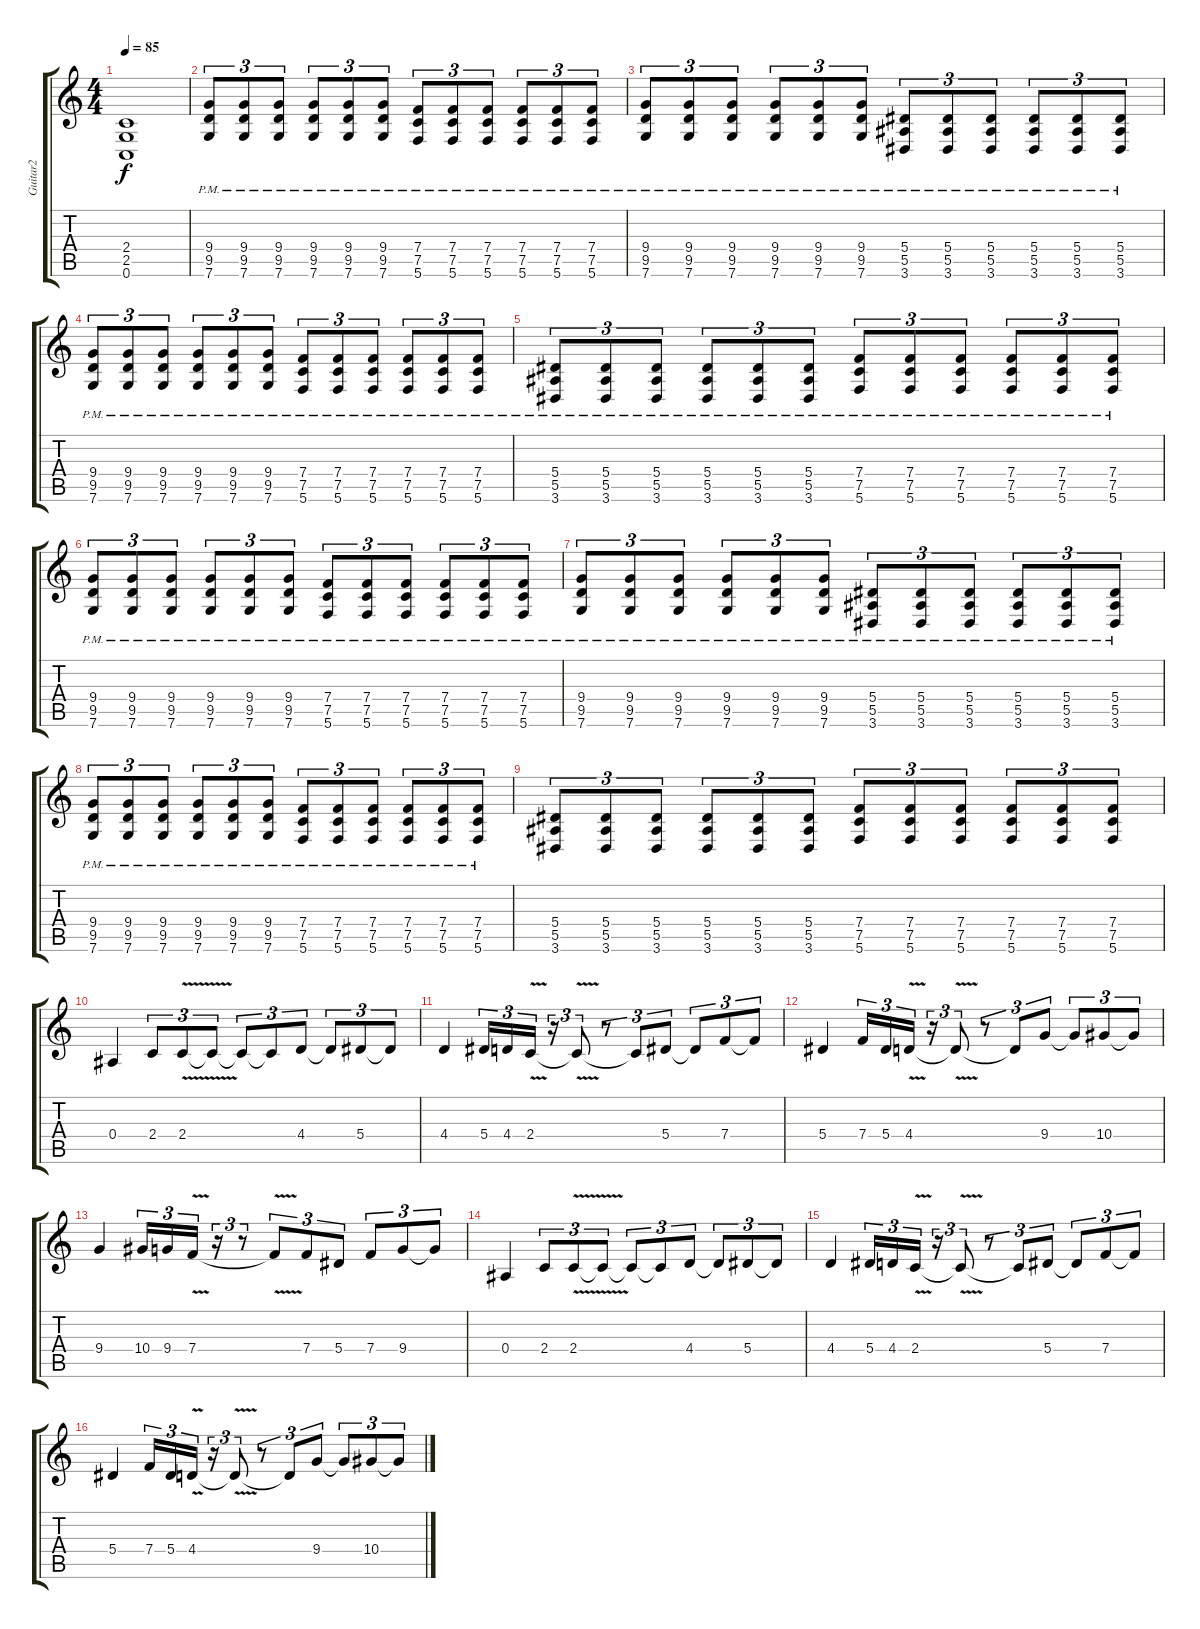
\track ("Guitar2" "Guitar2") {instrument distortionguitar}
\staff {score tabs}
\tuning (C4 G3 Eb3 Bb2 F2 C2) {hide}
\ts (4 4)
\tempo 85
\clef g2
\ks c
(2.4 2.5 0.6).1{dy f} |
(9.4{pm} 9.5{pm} 7.6{pm}).8{tu (3 2)} (9.4{pm} 9.5{pm} 7.6{pm}).8{tu (3 2)} (9.4{pm} 9.5{pm} 7.6{pm}).8{tu (3 2)} (9.4{pm} 9.5{pm} 7.6{pm}).8{tu (3 2)} (9.4{pm} 9.5{pm} 7.6{pm}).8{tu (3 2)} (9.4{pm} 9.5{pm} 7.6{pm}).8{tu (3 2)} (7.4{pm} 7.5{pm} 5.6{pm}).8{tu (3 2)} (7.4{pm} 7.5{pm} 5.6{pm}).8{tu (3 2)} (7.4{pm} 7.5{pm} 5.6{pm}).8{tu (3 2)} (7.4{pm} 7.5{pm} 5.6{pm}).8{tu (3 2)} (7.4{pm} 7.5{pm} 5.6{pm}).8{tu (3 2)} (7.4{pm} 7.5{pm} 5.6{pm}).8{tu (3 2)} |
(9.4{pm} 9.5{pm} 7.6{pm}).8{tu (3 2)} (9.4{pm} 9.5{pm} 7.6{pm}).8{tu (3 2)} (9.4{pm} 9.5{pm} 7.6{pm}).8{tu (3 2)} (9.4{pm} 9.5{pm} 7.6{pm}).8{tu (3 2)} (9.4{pm} 9.5{pm} 7.6{pm}).8{tu (3 2)} (9.4{pm} 9.5{pm} 7.6{pm}).8{tu (3 2)} (5.4{pm} 5.5{pm} 3.6{pm}).8{tu (3 2)} (5.4{pm} 5.5{pm} 3.6{pm}).8{tu (3 2)} (5.4{pm} 5.5{pm} 3.6{pm}).8{tu (3 2)} (5.4{pm} 5.5{pm} 3.6{pm}).8{tu (3 2)} (5.4{pm} 5.5{pm} 3.6{pm}).8{tu (3 2)} (5.4{pm} 5.5{pm} 3.6{pm}).8{tu (3 2)} |
(9.4{pm} 9.5{pm} 7.6{pm}).8{tu (3 2)} (9.4{pm} 9.5{pm} 7.6{pm}).8{tu (3 2)} (9.4{pm} 9.5{pm} 7.6{pm}).8{tu (3 2)} (9.4{pm} 9.5{pm} 7.6{pm}).8{tu (3 2)} (9.4{pm} 9.5{pm} 7.6{pm}).8{tu (3 2)} (9.4{pm} 9.5{pm} 7.6{pm}).8{tu (3 2)} (7.4{pm} 7.5{pm} 5.6{pm}).8{tu (3 2)} (7.4{pm} 7.5{pm} 5.6{pm}).8{tu (3 2)} (7.4{pm} 7.5{pm} 5.6{pm}).8{tu (3 2)} (7.4{pm} 7.5{pm} 5.6{pm}).8{tu (3 2)} (7.4{pm} 7.5{pm} 5.6{pm}).8{tu (3 2)} (7.4{pm} 7.5{pm} 5.6{pm}).8{tu (3 2)} |
(5.4{pm} 5.5{pm} 3.6{pm}).8{tu (3 2)} (5.4{pm} 5.5{pm} 3.6{pm}).8{tu (3 2)} (5.4{pm} 5.5{pm} 3.6{pm}).8{tu (3 2)} (5.4{pm} 5.5{pm} 3.6{pm}).8{tu (3 2)} (5.4{pm} 5.5{pm} 3.6{pm}).8{tu (3 2)} (5.4{pm} 5.5{pm} 3.6{pm}).8{tu (3 2)} (7.4{pm} 7.5{pm} 5.6{pm}).8{tu (3 2)} (7.4{pm} 7.5{pm} 5.6{pm}).8{tu (3 2)} (7.4{pm} 7.5{pm} 5.6{pm}).8{tu (3 2)} (7.4{pm} 7.5 5.6{pm}).8{tu (3 2)} (7.4{pm} 7.5{pm} 5.6{pm}).8{tu (3 2)} (7.4{pm} 7.5{pm} 5.6{pm}).8{tu (3 2)} |
(9.4{pm} 9.5{pm} 7.6{pm}).8{tu (3 2)} (9.4{pm} 9.5{pm} 7.6{pm}).8{tu (3 2)} (9.4{pm} 9.5{pm} 7.6{pm}).8{tu (3 2)} (9.4{pm} 9.5{pm} 7.6{pm}).8{tu (3 2)} (9.4{pm} 9.5{pm} 7.6{pm}).8{tu (3 2)} (9.4{pm} 9.5{pm} 7.6{pm}).8{tu (3 2)} (7.4{pm} 7.5{pm} 5.6{pm}).8{tu (3 2)} (7.4{pm} 7.5{pm} 5.6{pm}).8{tu (3 2)} (7.4{pm} 7.5{pm} 5.6{pm}).8{tu (3 2)} (7.4{pm} 7.5{pm} 5.6{pm}).8{tu (3 2)} (7.4{pm} 7.5{pm} 5.6{pm}).8{tu (3 2)} (7.4{pm} 7.5{pm} 5.6{pm}).8{tu (3 2)} |
(9.4{pm} 9.5{pm} 7.6{pm}).8{tu (3 2)} (9.4{pm} 9.5{pm} 7.6{pm}).8{tu (3 2)} (9.4{pm} 9.5{pm} 7.6{pm}).8{tu (3 2)} (9.4{pm} 9.5{pm} 7.6{pm}).8{tu (3 2)} (9.4{pm} 9.5{pm} 7.6{pm}).8{tu (3 2)} (9.4{pm} 9.5{pm} 7.6{pm}).8{tu (3 2)} (5.4{pm} 5.5{pm} 3.6{pm}).8{tu (3 2)} (5.4{pm} 5.5{pm} 3.6{pm}).8{tu (3 2)} (5.4{pm} 5.5{pm} 3.6{pm}).8{tu (3 2)} (5.4{pm} 5.5{pm} 3.6{pm}).8{tu (3 2)} (5.4{pm} 5.5{pm} 3.6{pm}).8{tu (3 2)} (5.4{pm} 5.5{pm} 3.6{pm}).8{tu (3 2)} |
(9.4{pm} 9.5{pm} 7.6{pm}).8{tu (3 2)} (9.4{pm} 9.5{pm} 7.6{pm}).8{tu (3 2)} (9.4{pm} 9.5{pm} 7.6{pm}).8{tu (3 2)} (9.4{pm} 9.5{pm} 7.6{pm}).8{tu (3 2)} (9.4{pm} 9.5{pm} 7.6{pm}).8{tu (3 2)} (9.4{pm} 9.5{pm} 7.6{pm}).8{tu (3 2)} (7.4{pm} 7.5{pm} 5.6{pm}).8{tu (3 2)} (7.4{pm} 7.5{pm} 5.6{pm}).8{tu (3 2)} (7.4{pm} 7.5{pm} 5.6{pm}).8{tu (3 2)} (7.4{pm} 7.5{pm} 5.6{pm}).8{tu (3 2)} (7.4{pm} 7.5{pm} 5.6{pm}).8{tu (3 2)} (7.4{pm} 7.5{pm} 5.6{pm}).8{tu (3 2)} |
(5.4 5.5 3.6).8{tu (3 2)} (5.4 5.5 3.6).8{tu (3 2)} (5.4 5.5 3.6).8{tu (3 2)} (5.4 5.5 3.6).8{tu (3 2)} (5.4 5.5 3.6).8{tu (3 2)} (5.4 5.5 3.6).8{tu (3 2)} (7.4 7.5 5.6).8{tu (3 2)} (7.4 7.5 5.6).8{tu (3 2)} (7.4 7.5 5.6).8{tu (3 2)} (7.4 7.5 5.6).8{tu (3 2)} (7.4 7.5 5.6).8{tu (3 2)} (7.4 7.5 5.6).8{tu (3 2)} |
0.4.4 2.4.8{tu (3 2)} 2.4{v}.8{tu (3 2)} 2.4{t}.8{tu (3 2)} 2.4{t}.8{tu (3 2)} 2.4{t}.8{tu (3 2)} 4.4.8{tu (3 2)} 4.4{t}.8{tu (3 2)} 5.4.8{tu (3 2)} 5.4{t}.8{tu (3 2)} |
4.4.4 5.4.16{tu (3 2)} 4.4.16{tu (3 2)} 2.4{v}.16{tu (3 2)} r.16{tu (3 2)} 2.4{t}.8{tu (3 2)} r.8{tu (3 2)} 2.4{t}.8{tu (3 2)} 5.4.8{tu (3 2)} 5.4{t}.8{tu (3 2)} 7.4.8{tu (3 2)} 7.4{t}.8{tu (3 2)} |
5.4.4 7.4.16{tu (3 2)} 5.4.16{tu (3 2)} 4.4{v}.16{tu (3 2)} r.16{tu (3 2)} 4.4{t}.8{tu (3 2)} r.8{tu (3 2)} 4.4{t}.8{tu (3 2)} 9.4.8{tu (3 2)} 9.4{t}.8{tu (3 2)} 10.4.8{tu (3 2)} 10.4{t}.8{tu (3 2)} |
9.4.4 10.4.16{tu (3 2)} 9.4.16{tu (3 2)} 7.4{v}.16{tu (3 2)} r.16{tu (3 2)} r.8{tu (3 2)} 7.4{t}.8{tu (3 2)} 7.4.8{tu (3 2)} 5.4.8{tu (3 2)} 7.4.8{tu (3 2)} 9.4.8{tu (3 2)} 9.4{t}.8{tu (3 2)} |
0.4.4 2.4.8{tu (3 2)} 2.4{v}.8{tu (3 2)} 2.4{t}.8{tu (3 2)} 2.4{t}.8{tu (3 2)} 2.4{t}.8{tu (3 2)} 4.4.8{tu (3 2)} 4.4{t}.8{tu (3 2)} 5.4.8{tu (3 2)} 5.4{t}.8{tu (3 2)} |
4.4.4 5.4.16{tu (3 2)} 4.4.16{tu (3 2)} 2.4{v}.16{tu (3 2)} r.16{tu (3 2)} 2.4{t}.8{tu (3 2)} r.8{tu (3 2)} 2.4{t}.8{tu (3 2)} 5.4.8{tu (3 2)} 5.4{t}.8{tu (3 2)} 7.4.8{tu (3 2)} 7.4{t}.8{tu (3 2)} |
5.4.4 7.4.16{tu (3 2)} 5.4.16{tu (3 2)} 4.4{v}.16{tu (3 2)} r.16{tu (3 2)} 4.4{t}.8{tu (3 2)} r.8{tu (3 2)} 4.4{t}.8{tu (3 2)} 9.4.8{tu (3 2)} 9.4{t}.8{tu (3 2)} 10.4.8{tu (3 2)} 10.4{t}.8{tu (3 2)}
